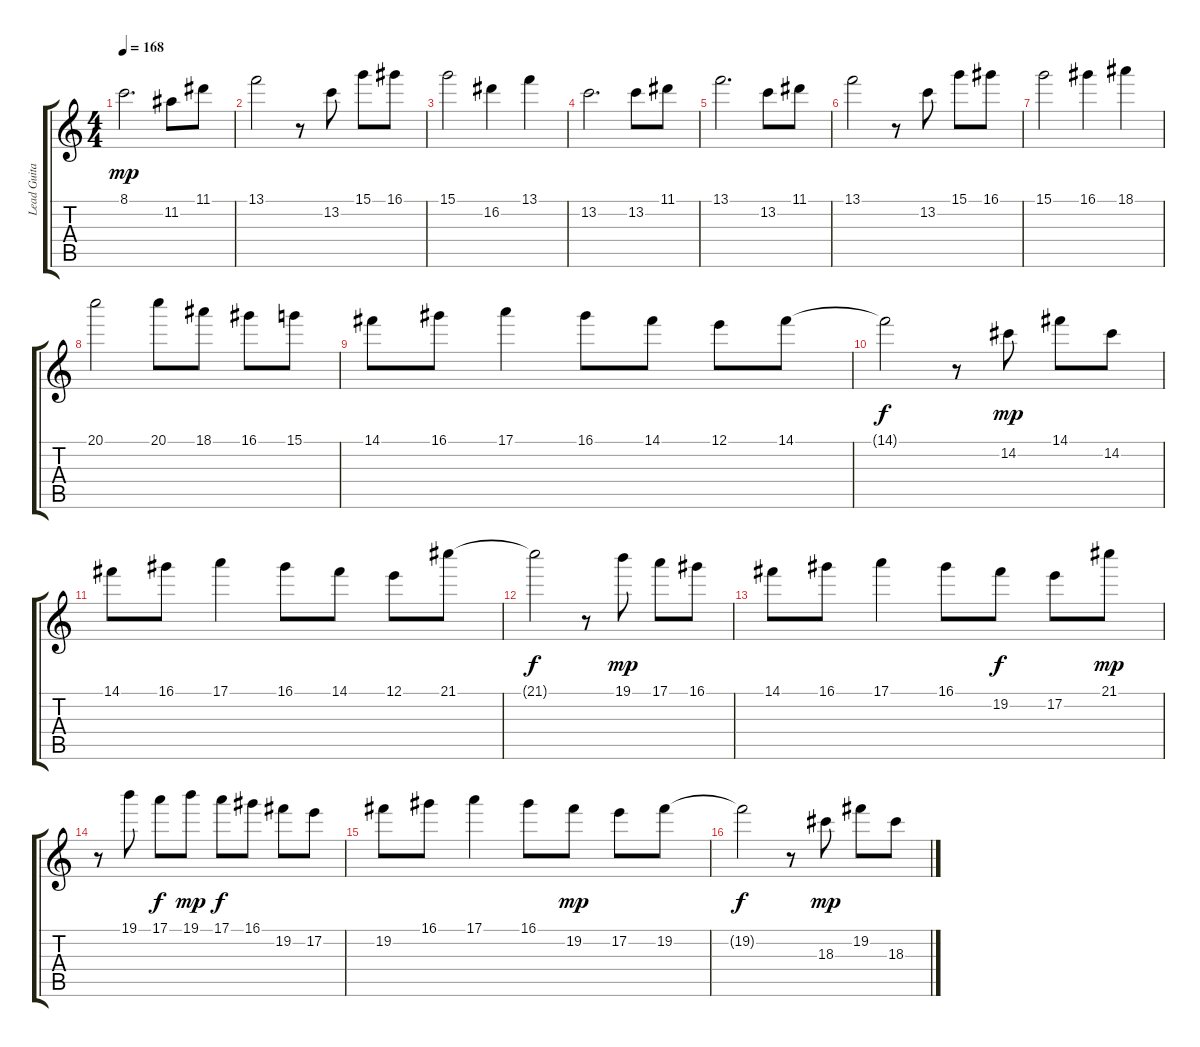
\track ("Lead Guitar" "Lead Guita") {instrument overdrivenguitar}
\staff {score tabs}
\tuning (E4 B3 G3 D3 A2 E2) {hide}
\ts (4 4)
\tempo 168
\clef g2
\ks c
8.1.2{d dy mp} 11.2.8 11.1.8 |
13.1.2 r.8 13.2.8 15.1.8 16.1.8 |
15.1.2 16.2.4 13.1.4 |
13.2.2{d} 13.2.8 11.1.8 |
13.1.2{d} 13.2.8 11.1.8 |
13.1.2 r.8 13.2.8 15.1.8 16.1.8 |
15.1.2 16.1.4 18.1.4 |
20.1.2 20.1.8 18.1.8 16.1.8 15.1.8 |
14.1.8 16.1.8 17.1.4 16.1.8 14.1.8 12.1.8 14.1.8 |
14.1{t}.2{dy f} r.8 14.2.8{dy mp} 14.1.8 14.2.8 |
14.1.8 16.1.8 17.1.4 16.1.8 14.1.8 12.1.8 21.1.8 |
21.1{t}.2{dy f} r.8 19.1.8{dy mp} 17.1.8 16.1.8 |
14.1.8 16.1.8 17.1.4 16.1.8 19.2.8{dy f} 17.2.8 21.1.8{dy mp} |
r.8 19.1.8 17.1.8{dy f} 19.1.8{dy mp} 17.1.8{dy f} 16.1.8 19.2.8 17.2.8 |
19.2.8 16.1.8 17.1.4 16.1.8 19.2.8{dy mp} 17.2.8 19.2.8 |
19.2{t}.2{dy f} r.8 18.3.8{dy mp} 19.2.8 18.3.8
